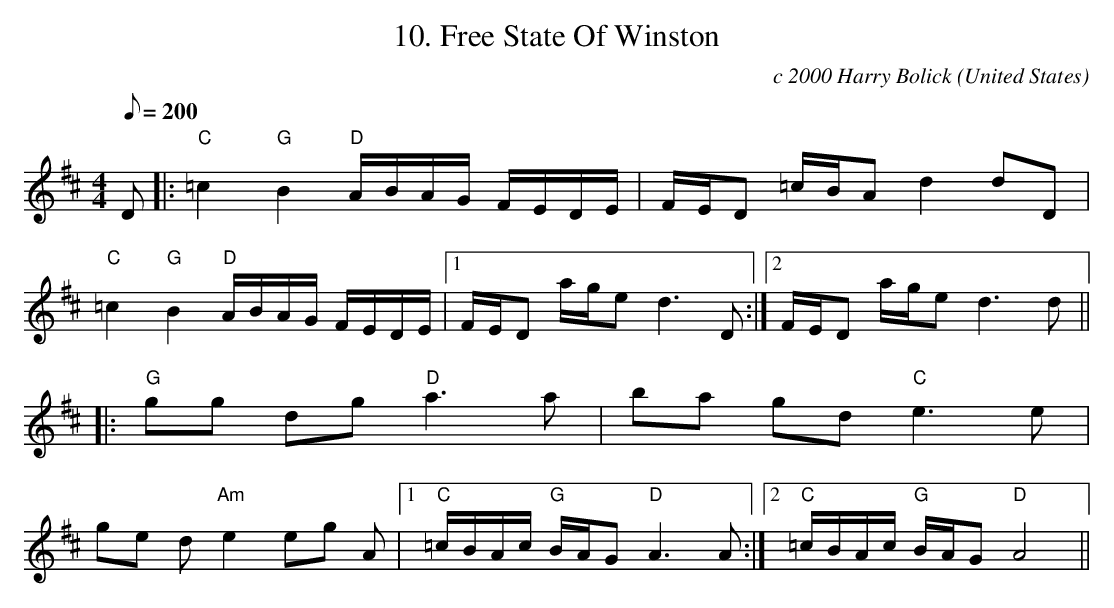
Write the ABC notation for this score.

X:1
T:10. Free State Of Winston
C:c 2000 Harry Bolick
O:United States
M:4/4
L:1/8
Q:200
K:D
 D |: "C"=c2 "G" B2 "D"A/2B/2A/2G/2 F/2E/2D/2E/2 | F/2E/2D =c/2B/2A d2 dD|
"C"=c2 "G" B2 "D"A/2B/2A/2G/2 F/2E/2D/2E/2 |1 F/2E/2D a/2g/2e d3 D :|2 F/2E/2D a/2g/2e d3 d ||
|:"G" gg dg "D" a3a | ba gd "C" e3 e |
 ge d "Am" e2 eg A |1 "C"=c/2B/2A/2c/2 "G" B/2A/2G "D"A3 A :|2 "C"=c/2B/2A/2c/2"G" B/2A/2G "D" A4 ||
